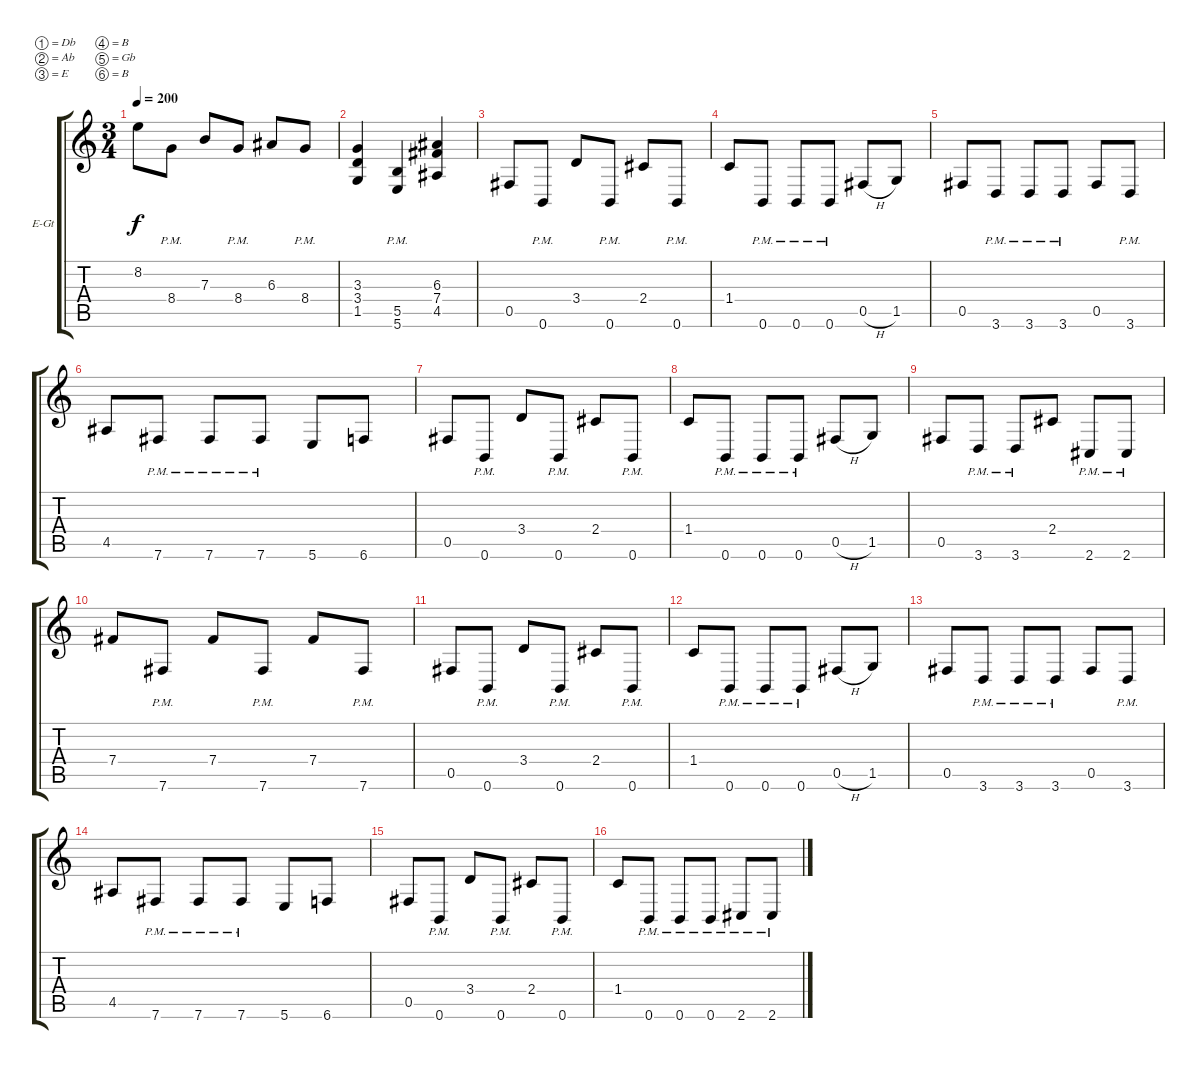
\bracketExtendMode groupsimilarinstruments
\firstSystemTrackNameOrientation horizontal
\otherSystemsTrackNameOrientation horizontal
\track ("Track 2" "E-Gt") {multiBarRest instrument overdrivenguitar}
\staff {score tabs}
\tuning (Db4 Ab3 E3 B2 Gb2 B1)
\ts (3 4)
\tempo 200
\clef g2
\ks c
8.2.8{dy f} 8.4{pm}.8 7.3.8 8.4{pm}.8 6.3.8 8.4{pm}.8 |
(3.3 3.4 1.5).4 (5.5{pm} 5.6{pm}).4 (6.3 7.4 4.5).4 |
0.5.8 0.6{pm}.8 3.4.8 0.6{pm}.8 2.4.8 0.6{pm}.8 |
1.4.8 0.6{pm}.8 0.6{pm}.8 0.6{pm}.8 0.5{h}.8 1.5.8 |
0.5.8 3.6{pm}.8 3.6{pm}.8 3.6{pm}.8 0.5.8 3.6{pm}.8 |
4.5.8 7.6{pm}.8 7.6{pm}.8 7.6{pm}.8 5.6.8 6.6.8 |
0.5.8 0.6{pm}.8 3.4.8 0.6{pm}.8 2.4.8 0.6{pm}.8 |
1.4.8 0.6{pm}.8 0.6{pm}.8 0.6{pm}.8 0.5{h}.8 1.5.8 |
0.5.8 3.6{pm}.8 3.6{pm}.8 2.4.8 2.6{pm}.8 2.6{pm}.8 |
7.4.8 7.6{pm}.8 7.4.8 7.6{pm}.8 7.4.8 7.6{pm}.8 |
0.5.8 0.6{pm}.8 3.4.8 0.6{pm}.8 2.4.8 0.6{pm}.8 |
1.4.8 0.6{pm}.8 0.6{pm}.8 0.6{pm}.8 0.5{h}.8 1.5.8 |
0.5.8 3.6{pm}.8 3.6{pm}.8 3.6{pm}.8 0.5.8 3.6{pm}.8 |
4.5.8 7.6{pm}.8 7.6{pm}.8 7.6{pm}.8 5.6.8 6.6.8 |
0.5.8 0.6{pm}.8 3.4.8 0.6{pm}.8 2.4.8 0.6{pm}.8 |
1.4.8 0.6{pm}.8 0.6{pm}.8 0.6{pm}.8 2.6{pm}.8 2.6{pm}.8
